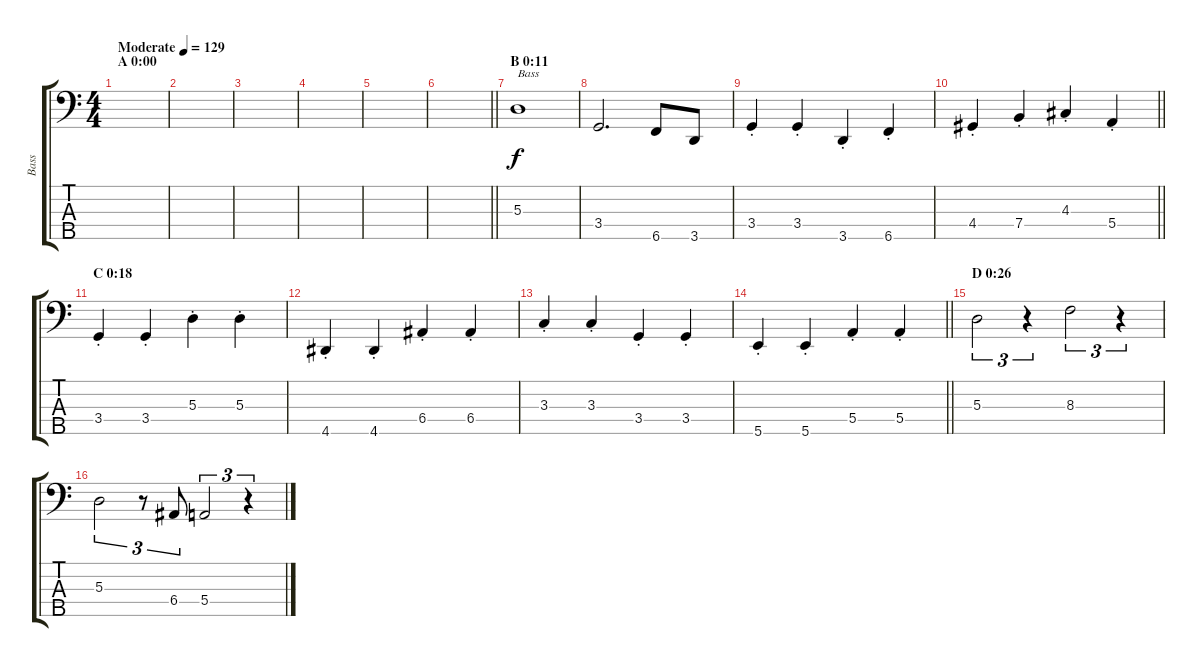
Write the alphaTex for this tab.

\track ("Bass" "Bass") {instrument electricbassfinger}
\staff {score tabs}
\tuning (G2 D2 A1 E1 B0) {hide}
\ts (4 4)
\section ("" "A 0:00")
\tempo (129 "Moderate")
\clef f4
\ks c
|
|
|
|
|
\barLineRight lightlight
|
\section ("" "B 0:11")
5.3.1{txt "Bass" instrument electricbassfinger} |
3.4.2{d} 6.5.8 3.5.8 |
3.4{st}.4 3.4{st}.4 3.5{st}.4 6.5{st}.4 |
\barLineRight lightlight
4.4{st}.4 7.4{st}.4 4.3{st}.4 5.4{st}.4 |
\section ("" "C 0:18")
3.4{st}.4 3.4{st}.4 5.3{st}.4 5.3{st}.4 |
4.5{st}.4 4.5{st}.4 6.4{st}.4 6.4{st}.4 |
3.3{st}.4 3.3{st}.4 3.4{st}.4 3.4{st}.4 |
\barLineRight lightlight
5.5{st}.4 5.5{st}.4 5.4{st}.4 5.4{st}.4 |
\section ("" "D 0:26")
5.3.2{tu (3 2)} r.4{tu (3 2)} 8.3.2{tu (3 2)} r.4{tu (3 2)} |
5.3.2{tu (3 2)} r.8{tu (3 2)} 6.4.8{tu (3 2)} 5.4.2{tu (3 2)} r.4{tu (3 2)}
